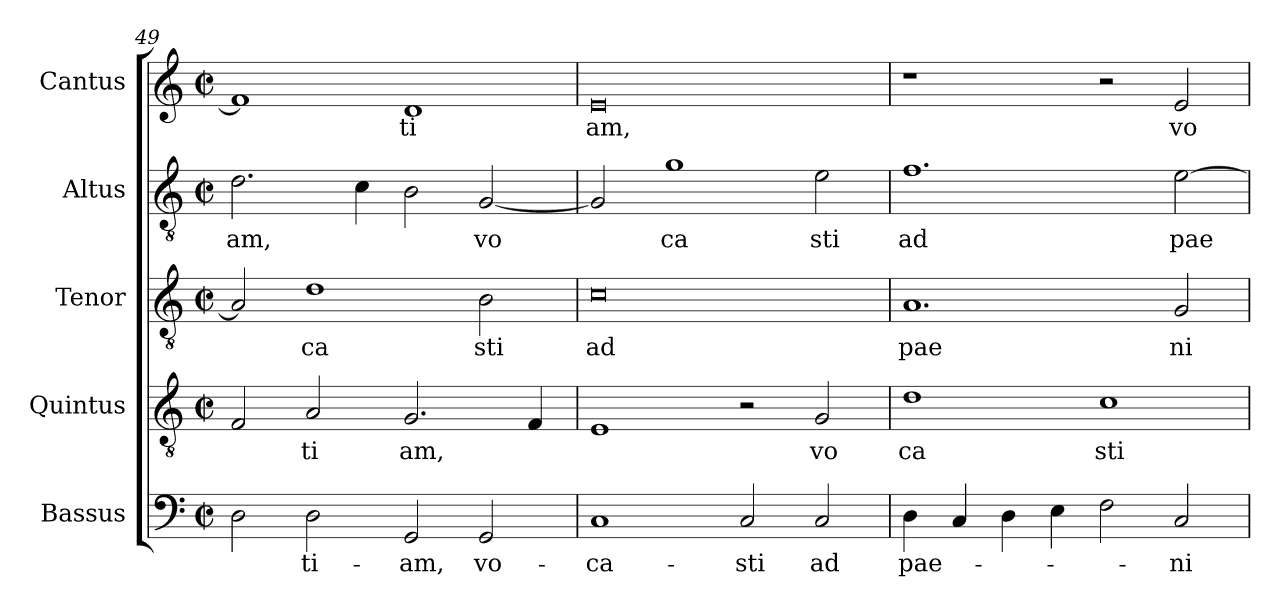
**kern	**text	**kern	**text	**kern	**text	**kern	**text	**kern	**text
*part5	*part5	*part4	*part4	*part3	*part3	*part2	*part2	*part1	*part1
*staff5	*staff5	*staff4	*staff4	*staff3	*staff3	*staff2	*staff2	*staff1	*staff1
*I"Bassus	*	*I"Quintus	*	*I"Tenor	*	*I"Altus	*	*I"Cantus	*
*clefF4	*	*clefGv2	*	*clefGv2	*	*clefGv2	*	*clefG2	*
*M2/2	*	*M2/2	*	*M2/2	*	*M2/2	*	*M2/2	*
*met(c|)	*	*met(c|)	*	*met(c|)	*	*met(c|)	*	*met(c|)	*
=49	=49	=49	=49	=49	=49	=49	=49	=49	=49
!	!	!	!	!	!	!	!LO:LY:b	!	!
2D\	.	2F/	.	2A/]	.	2.d\	am,	1f]	.
!	!LO:LY:b:cj	!	!LO:LY:b:cj	!	!LO:LY:b:cj	!	!	!	!
2D\	-ti-	2A/	ti	1d	ca	.	.	.	.
.	.	.	.	.	.	4c\	.	.	.
!	!LO:LY:b:cj	!	!LO:LY:b	!	!	!	!	!	!LO:LY:b:cj
2GG/	-am,	2.G/	am,	.	.	2B\	.	1d	ti
!	!LO:LY:b:cj	!	!	!	!LO:LY:b:cj	!	!LO:LY:b:cj	!	!
2GG/	vo-	.	.	2B\	sti	[<2G/	vo	.	.
.	.	4F/	.	.	.	.	.	.	.
=50	=50	=50	=50	=50	=50	=50	=50	=50	=50
!	!LO:LY:b:cj	!	!	!	!LO:LY:b:cj	!	!	!	!LO:LY:b:cj
1C	-ca-	1E	.	0c	ad	2G/]	.	0e	am,
!	!	!	!	!	!	!	!LO:LY:b:cj	!	!
.	.	.	.	.	.	1g	ca	.	.
!	!LO:LY:b:cj	!	!	!	!	!	!	!	!
2C/	-sti	2r	.	.	.	.	.	.	.
!	!LO:LY:b:cj	!	!LO:LY:b:cj	!	!	!	!LO:LY:b:cj	!	!
2C/	ad	2G/	vo	.	.	2e\	sti	.	.
=51	=51	=51	=51	=51	=51	=51	=51	=51	=51
!	!LO:LY:b	!	!LO:LY:b:cj	!	!LO:LY:b:cj	!	!LO:LY:b:cj	!	!
4D\	pae-	1d	ca	1.A	pae	1.f	ad	1r	.
4C/	.	.	.	.	.	.	.	.	.
4D\	.	.	.	.	.	.	.	.	.
4E\	.	.	.	.	.	.	.	.	.
!	!	!	!LO:LY:b:cj	!	!	!	!	!	!
2F\	.	1c	sti	.	.	.	.	2r	.
!	!LO:LY:b:cj	!	!	!	!LO:LY:b:cj	!	!LO:LY:b	!	!LO:LY:b:cj
2C/	-ni-	.	.	2G/	ni	[>2e\	pae	2e/	vo
=	=	=	=	=	=	=	=	=	=
*-	*-	*-	*-	*-	*-	*-	*-	*-	*-
